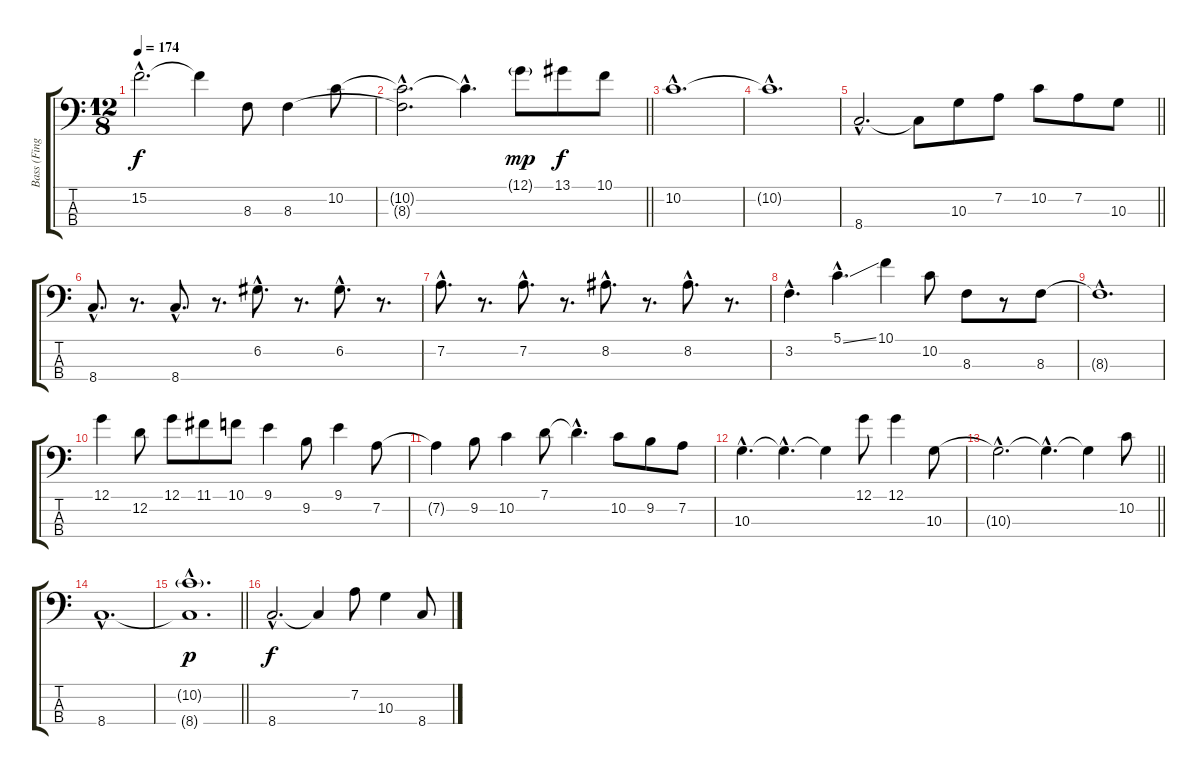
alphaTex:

\track ("Bass (Finger)" "Bass (Fing") {instrument electricbassfinger}
\staff {score tabs}
\tuning (G2 D2 A1 E1) {hide}
\ts (12 8)
\tempo 174
\clef f4
\ks c
15.2{hac t}.2{d dy f} 15.2{t}.4 8.3.8 8.3.4 10.2.8 |
\barLineRight lightlight
(10.2{hac t} 8.3{hac t}).2{d} 10.2{hac t}.4{d} 12.1{g}.8{dy mp} 13.1.8{dy f} 10.1.8 |
10.2{hac}.1{d} |
10.2{hac t}.1{d} |
\barLineRight lightlight
8.4{hac}.2{d} 8.4{t}.8 10.3.8 7.2.8 10.2.8 7.2.8 10.3.8 |
8.4{hac}.8{d} r.8{d} 8.4{hac}.8{d} r.8{d} 6.2{hac}.8{d} r.8{d} 6.2{hac}.8{d} r.8{d} |
7.2{hac}.8{d} r.8{d} 7.2{hac}.8{d} r.8{d} 8.2{hac}.8{d} r.8{d} 8.2{hac}.8{d} r.8{d} |
3.2{hac}.4{d} 5.1{ss hac}.4{d} 10.1.4 10.2.8 8.3.8 r.8 8.3.8 |
8.3{hac t}.1{d} |
12.1.4 12.2.8 12.1.8 11.1.8 10.1.8 9.1.4 9.2.8 9.1.4 7.2.8 |
7.2{t}.4 9.2.8 10.2.4 7.1.8 7.1{hac t}.4{d} 10.2.8 9.2.8 7.2.8 |
10.3{hac}.4{d} 10.3{hac t}.4{d} 10.3{t}.4 12.1.8 12.1.4 10.3.8 |
\barLineRight lightlight
10.3{hac t}.2{d} 10.3{hac t}.4{d} 10.3{t}.4 10.2.8 |
8.4{hac}.1{d} |
\barLineRight lightlight
(10.2{g hac} 8.4{hac t}).1{d dy p} |
8.4{hac}.2{d dy f} 8.4{t}.4 7.2.8 10.3.4 8.4.8
